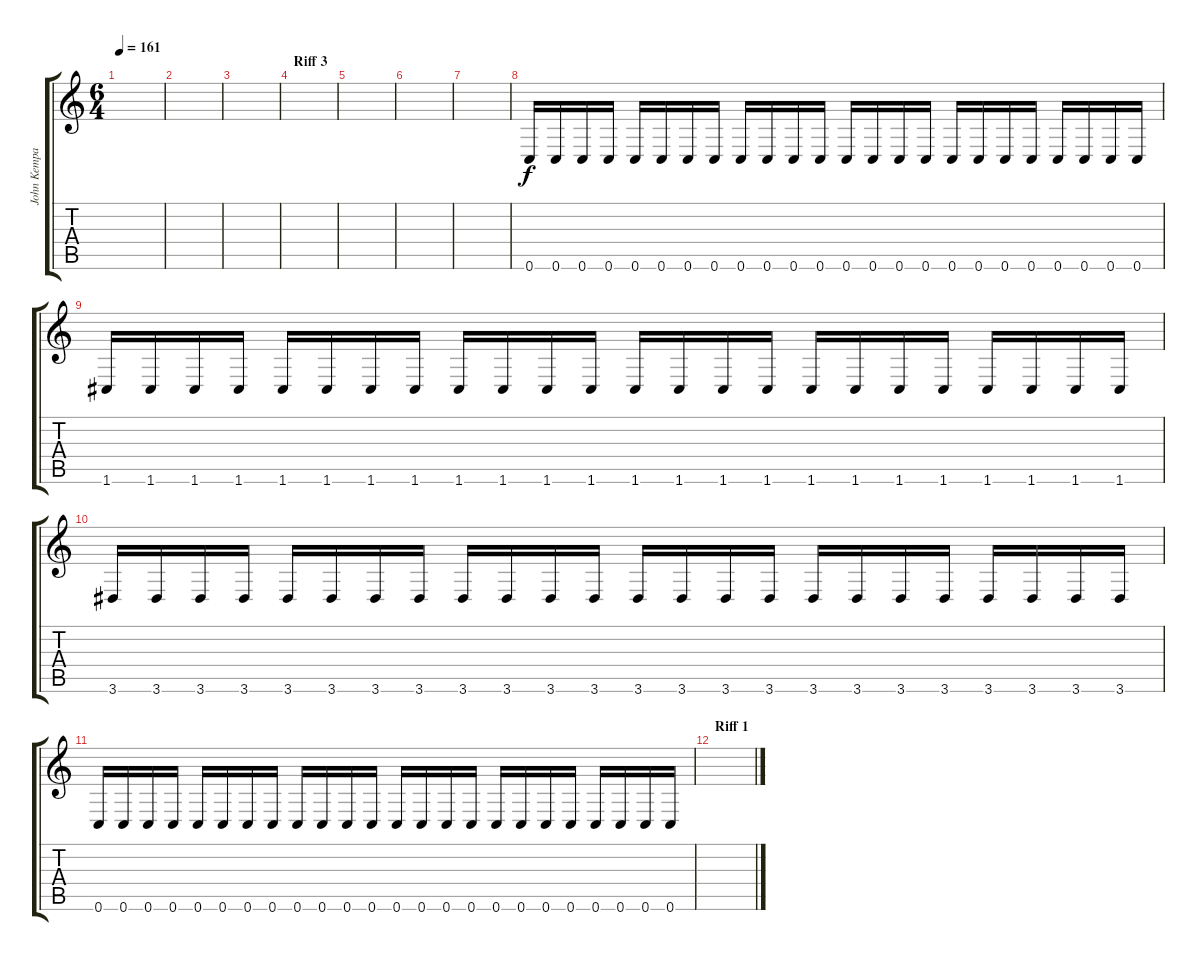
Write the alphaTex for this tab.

\track ("John Kempainen (Rhythm Guitar)" "John Kempa") {instrument distortionguitar}
\staff {score tabs}
\tuning (C4 G3 Eb3 Bb2 F2 C2) {hide}
\ts (6 4)
\tempo 161
\clef g2
\ks c
|
|
|
\section ("" "Riff 3")
|
|
|
|
0.6.16{balance 16} 0.6.16 0.6.16 0.6.16 0.6.16 0.6.16 0.6.16 0.6.16 0.6.16 0.6.16 0.6.16 0.6.16 0.6.16 0.6.16 0.6.16 0.6.16 0.6.16 0.6.16 0.6.16 0.6.16 0.6.16 0.6.16 0.6.16 0.6.16 |
1.6.16 1.6.16 1.6.16 1.6.16 1.6.16 1.6.16 1.6.16 1.6.16 1.6.16 1.6.16 1.6.16 1.6.16 1.6.16 1.6.16 1.6.16 1.6.16 1.6.16 1.6.16 1.6.16 1.6.16 1.6.16 1.6.16 1.6.16 1.6.16 |
3.6.16 3.6.16 3.6.16 3.6.16 3.6.16 3.6.16 3.6.16 3.6.16 3.6.16 3.6.16 3.6.16 3.6.16 3.6.16 3.6.16 3.6.16 3.6.16 3.6.16 3.6.16 3.6.16 3.6.16 3.6.16 3.6.16 3.6.16 3.6.16 |
0.6.16 0.6.16 0.6.16 0.6.16 0.6.16 0.6.16 0.6.16 0.6.16 0.6.16 0.6.16 0.6.16 0.6.16 0.6.16 0.6.16 0.6.16 0.6.16 0.6.16 0.6.16 0.6.16 0.6.16 0.6.16 0.6.16 0.6.16 0.6.16 |
\section ("" "Riff 1")
